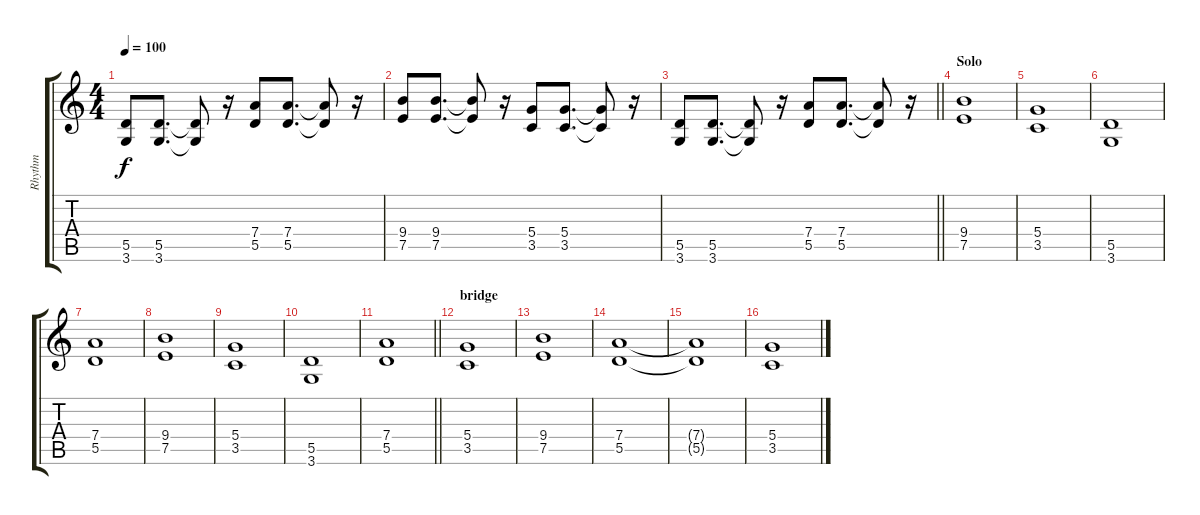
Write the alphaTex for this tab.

\track ("Rhythm" "Rhythm") {instrument overdrivenguitar}
\staff {score tabs}
\tuning (E4 B3 G3 D3 A2 E2) {hide}
\ts (4 4)
\tempo 100
\clef g2
\ks c
(5.5 3.6).8{dy f} (5.5 3.6).8{d} (5.5{t} 3.6{t}).8 r.16 (7.4 5.5).8 (7.4 5.5).8{d} (7.4{t} 5.5{t}).8 r.16 |
(9.4 7.5).8 (9.4 7.5).8{d} (9.4{t} 7.5{t}).8 r.16 (5.4 3.5).8 (5.4 3.5).8{d} (5.4{t} 3.5{t}).8 r.16 |
\barLineRight lightlight
(5.5 3.6).8 (5.5 3.6).8{d} (5.5{t} 3.6{t}).8 r.16 (7.4 5.5).8 (7.4 5.5).8{d} (7.4{t} 5.5{t}).8 r.16 |
\section ("" "Solo")
(9.4 7.5).1{volume 7} |
(5.4 3.5).1 |
(5.5 3.6).1 |
(7.4 5.5).1 |
(9.4 7.5).1{volume 6} |
(5.4 3.5).1 |
(5.5 3.6).1 |
\barLineRight lightlight
(7.4 5.5).1 |
\section ("" "bridge")
(5.4 3.5).1 |
(9.4 7.5).1 |
(7.4 5.5).1 |
(7.4{t} 5.5{t}).1 |
(5.4 3.5).1
